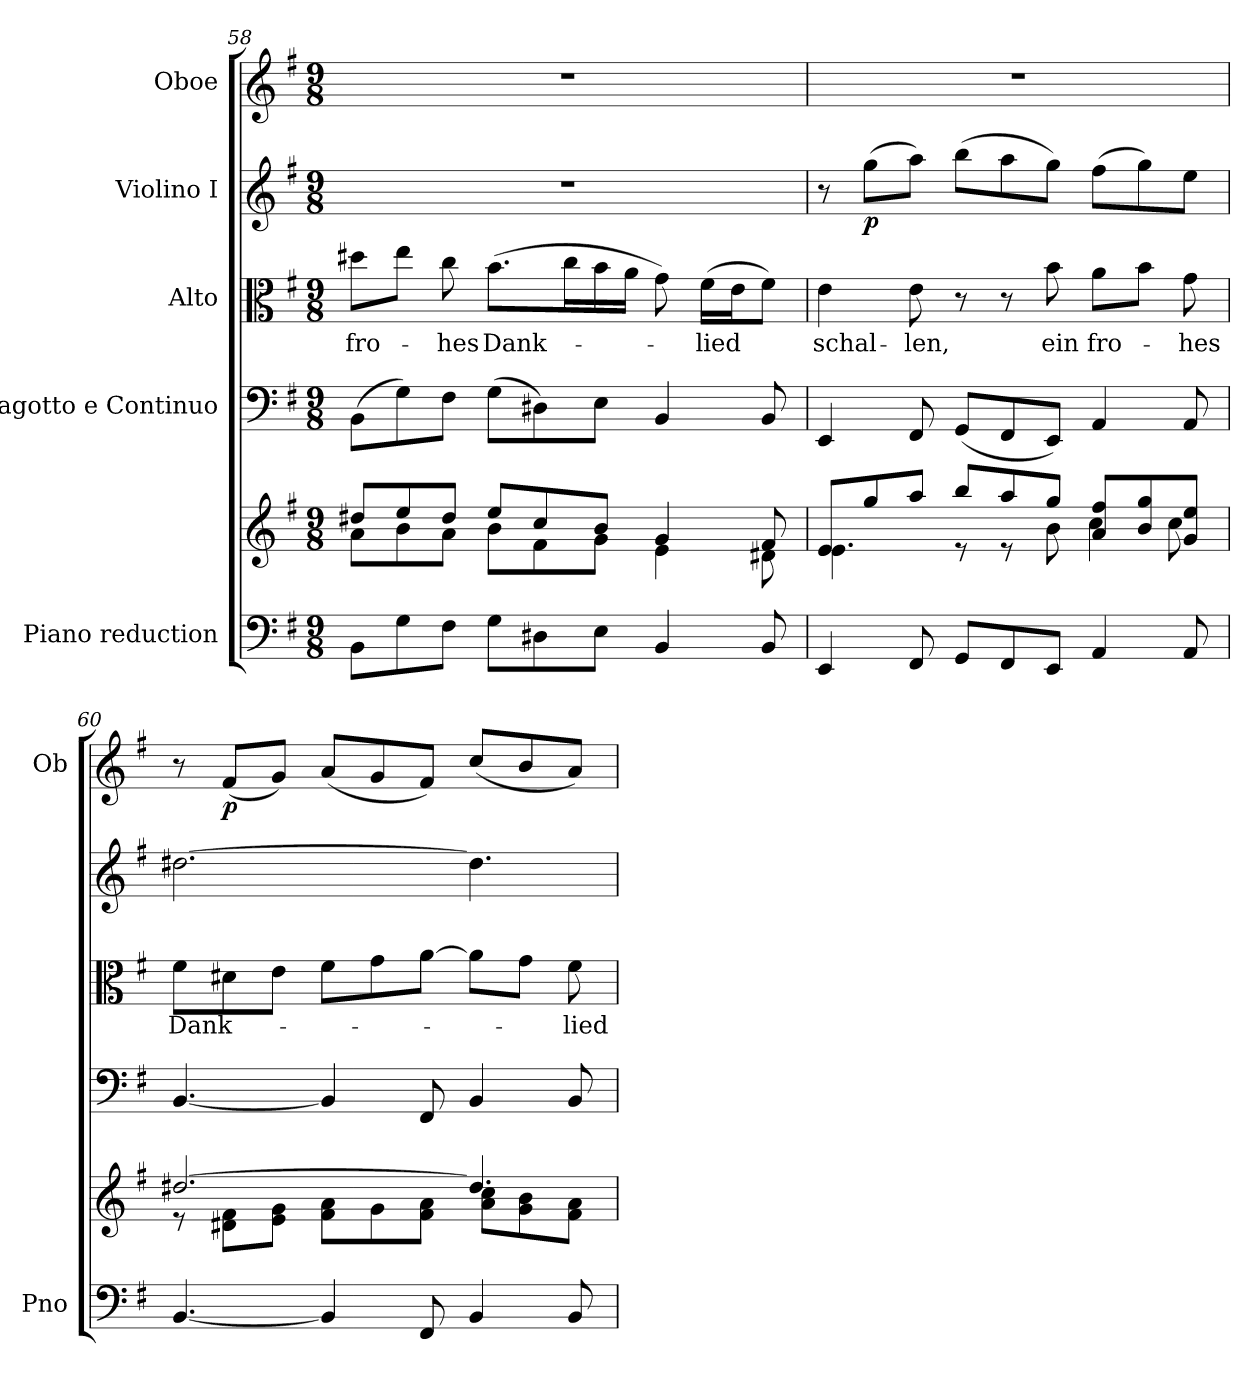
**kern	**kern	**kern	**kern	**text	**kern	**dynam	**kern	**dynam
*part5	*part5	*part4	*part3	*part3	*part2	*part2	*part1	*part1
*staff6	*staff5	*staff4	*staff3	*staff3	*staff2	*staff2	*staff1	*staff1
*I"Piano reduction	*	*I"Fagotto e Continuo	*I"Alto	*	*I"Violino I	*	*I"Oboe	*
*I'Pno	*	*	*	*	*	*	*I'Ob	*
*clefF4	*clefG2	*clefF4	*clefC3	*	*clefG2	*	*clefG2	*
*k[f#]	*k[f#]	*k[f#]	*k[f#]	*	*k[f#]	*	*k[f#]	*
*M9/8	*M9/8	*M9/8	*M9/8	*	*M9/8	*	*M9/8	*
=58	=58	=58	=58	=58	=58	=58	=58	=58
*	*^	*	*	*	*	*	*	*
!	!	!	!	!	!LO:LY:b	!	!	!	!
8BB\L	8dd#X/L	8a\L	(8BB\L	8dd#X\L	fro-	8%9r	.	8%9r	.
8G\	8ee/	8b\	8G\)	8ee\J	.	.	.	.	.
!	!	!	!	!	!LO:LY:b	!	!	!	!
8F#\J	8dd#/J	8a\J	8F#\J	8cc\	-hes	.	.	.	.
!	!	!	!	!	!LO:LY:b	!	!	!	!
8G\L	8ee/L	8b\L	(8G\L	(8.b\L	Dank-	.	.	.	.
8D#X\	8cc/	8f#\	8D#X\)	.	.	.	.	.	.
.	.	.	.	16cc\L	.	.	.	.	.
8E\J	8b/J	8g\J	8E\J	16b\	.	.	.	.	.
.	.	.	.	16a\JJ	.	.	.	.	.
4BB/	4g/	4e\	4BB/	8g\)	.	.	.	.	.
!	!	!	!	!	!LO:LY:b	!	!	!	!
.	.	.	.	(16f#\LL	-lied	.	.	.	.
.	.	.	.	16e\J	.	.	.	.	.
8BB/	8f#/	8d#X\	8BB/	8f#\J)	.	.	.	.	.
=59	=59	=59	=59	=59	=59	=59	=59	=59	=59
!	!	!	!	!	!LO:LY:b	!	!	!	!
4EE/	8e/L	4.e\	4EE/	4e\	schal-	8r	.	8%9r	.
!	!	!	!	!	!	!	!LO:DY:b	!	!
.	8gg/	.	.	.	.	(8gg\L	p	.	.
!	!	!	!	!	!LO:LY:b	!	!	!	!
8FF#/	8aa/J	.	8FF#/	8e\	len,	8aa\J)	.	.	.
8GG/L	8bb/L	8r	(8GG/L	8r	.	(8bb\L	.	.	.
8FF#/	8aa/	8r	8FF#/	8r	.	8aa\	.	.	.
!	!	!	!	!	!LO:LY:b	!	!	!	!
8EE/J	8gg/J	8b\	8EE/J)	8b\	ein	8gg\J)	.	.	.
!	!	!	!	!	!LO:LY:b	!	!	!	!
4AA/	8a/ 8ff#/L	4cc\	4AA/	8a\L	fro-	(8ff#\L	.	.	.
.	8b/ 8gg/	.	.	8b\J	.	8gg\)	.	.	.
!	!	!	!	!	!LO:LY:b	!	!	!	!
8AA/	8g/ 8ee/J	8cc\	8AA/	8g\	-hes	8ee\J	.	.	.
=60	=60	=60	=60	=60	=60	=60	=60	=60	=60
!	!	!	!	!	!LO:LY:b	!	!	!	!
[4.BB/	[2.dd#X/	8r	[4.BB/	8f#\L	Dank-	[2.dd#X\	.	8r	.
!	!	!	!	!	!	!	!	!	!LO:DY:b
.	.	8d#X\ 8f#\L	.	8d#X\	.	.	.	(8f#/L	p
.	.	8e\ 8g\J	.	8e\J	.	.	.	8g/J)	.
4BB/]	.	8f#\ 8a\L	4BB/]	8f#\L	.	.	.	(8a/L	.
.	.	8g\	.	8g\	.	.	.	8g/	.
8FF#/	.	8f#\ 8a\J	8FF#/	[8a\J	.	.	.	8f#/J)	.
4BB/	4.dd#/]	8a\ 8cc\L	4BB/	8a\L]	.	4.dd#\]	.	(8cc/L	.
.	.	8g\ 8b\	.	8g\J	.	.	.	8b/	.
!	!	!	!	!	!LO:LY:b	!	!	!	!
8BB/	.	8f#\ 8a\J	8BB/	8f#\	-lied	.	.	8a/J)	.
*	*v	*v	*	*	*	*	*	*	*
=	=	=	=	=	=	=	=	=
*-	*-	*-	*-	*-	*-	*-	*-	*-
